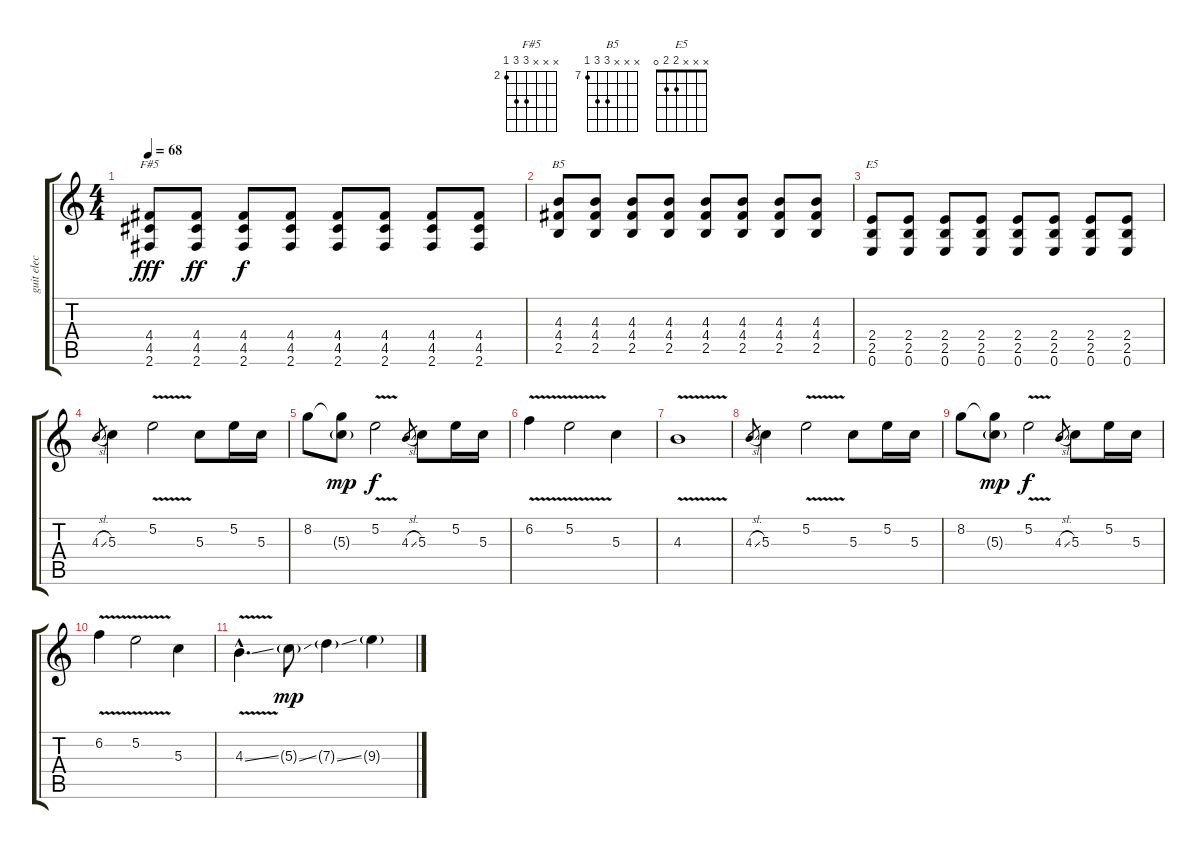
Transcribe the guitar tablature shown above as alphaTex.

\track ("guit elec" "guit elec") {instrument distortionguitar}
\staff {score tabs}
\tuning (E4 B3 G3 D3 A2 E2) {hide}
\chord ("F#5" x x x 4 4 2) {firstfret 2}
\chord ("B5" x x x 9 9 7) {firstfret 7}
\chord ("E5" x x x 2 2 0)
\ts (4 4)
\tempo 68
\clef g2
\ks c
(4.4 4.5 2.6).8{ch "F#5" dy fff} (4.4 4.5 2.6).8{dy ff} (4.4 4.5 2.6).8{dy f} (4.4 4.5 2.6).8 (4.4 4.5 2.6).8 (4.4 4.5 2.6).8 (4.4 4.5 2.6).8 (4.4 4.5 2.6).8 |
(4.3 4.4 2.5).8{ch "B5"} (4.3 4.4 2.5).8 (4.3 4.4 2.5).8 (4.3 4.4 2.5).8 (4.3 4.4 2.5).8 (4.3 4.4 2.5).8 (4.3 4.4 2.5).8 (4.3 4.4 2.5).8 |
(2.4 2.5 0.6).8{ch "E5"} (2.4 2.5 0.6).8 (2.4 2.5 0.6).8 (2.4 2.5 0.6).8 (2.4 2.5 0.6).8 (2.4 2.5 0.6).8 (2.4 2.5 0.6).8 (2.4 2.5 0.6).8 |
4.3{sl}.8{gr} 5.3.4 5.2{v}.2 5.3.8 5.2.16 5.3.16 |
8.2.8 (8.2{t} 5.3{g}).8{dy mp} 5.2{v}.2{dy f} 4.3{sl}.8{gr} 5.3.8 5.2.16 5.3.16 |
6.2{v}.4 5.2{v}.2 5.3.4 |
4.3{v}.1 |
4.3{sl}.8{gr} 5.3.4 5.2{v}.2 5.3.8 5.2.16 5.3.16 |
8.2.8 (8.2{t} 5.3{g}).8{dy mp} 5.2{v}.2{dy f} 4.3{sl}.8{gr} 5.3.8 5.2.16 5.3.16 |
6.2{v}.4 5.2{v}.2 5.3.4 |
4.3{v ss hac}.4{d volume 9 instrument distortionguitar} 5.3{ss g}.8{dy mp volume 8} 7.3{ss g}.4{volume 7} 9.3{g}.4{volume 5}
